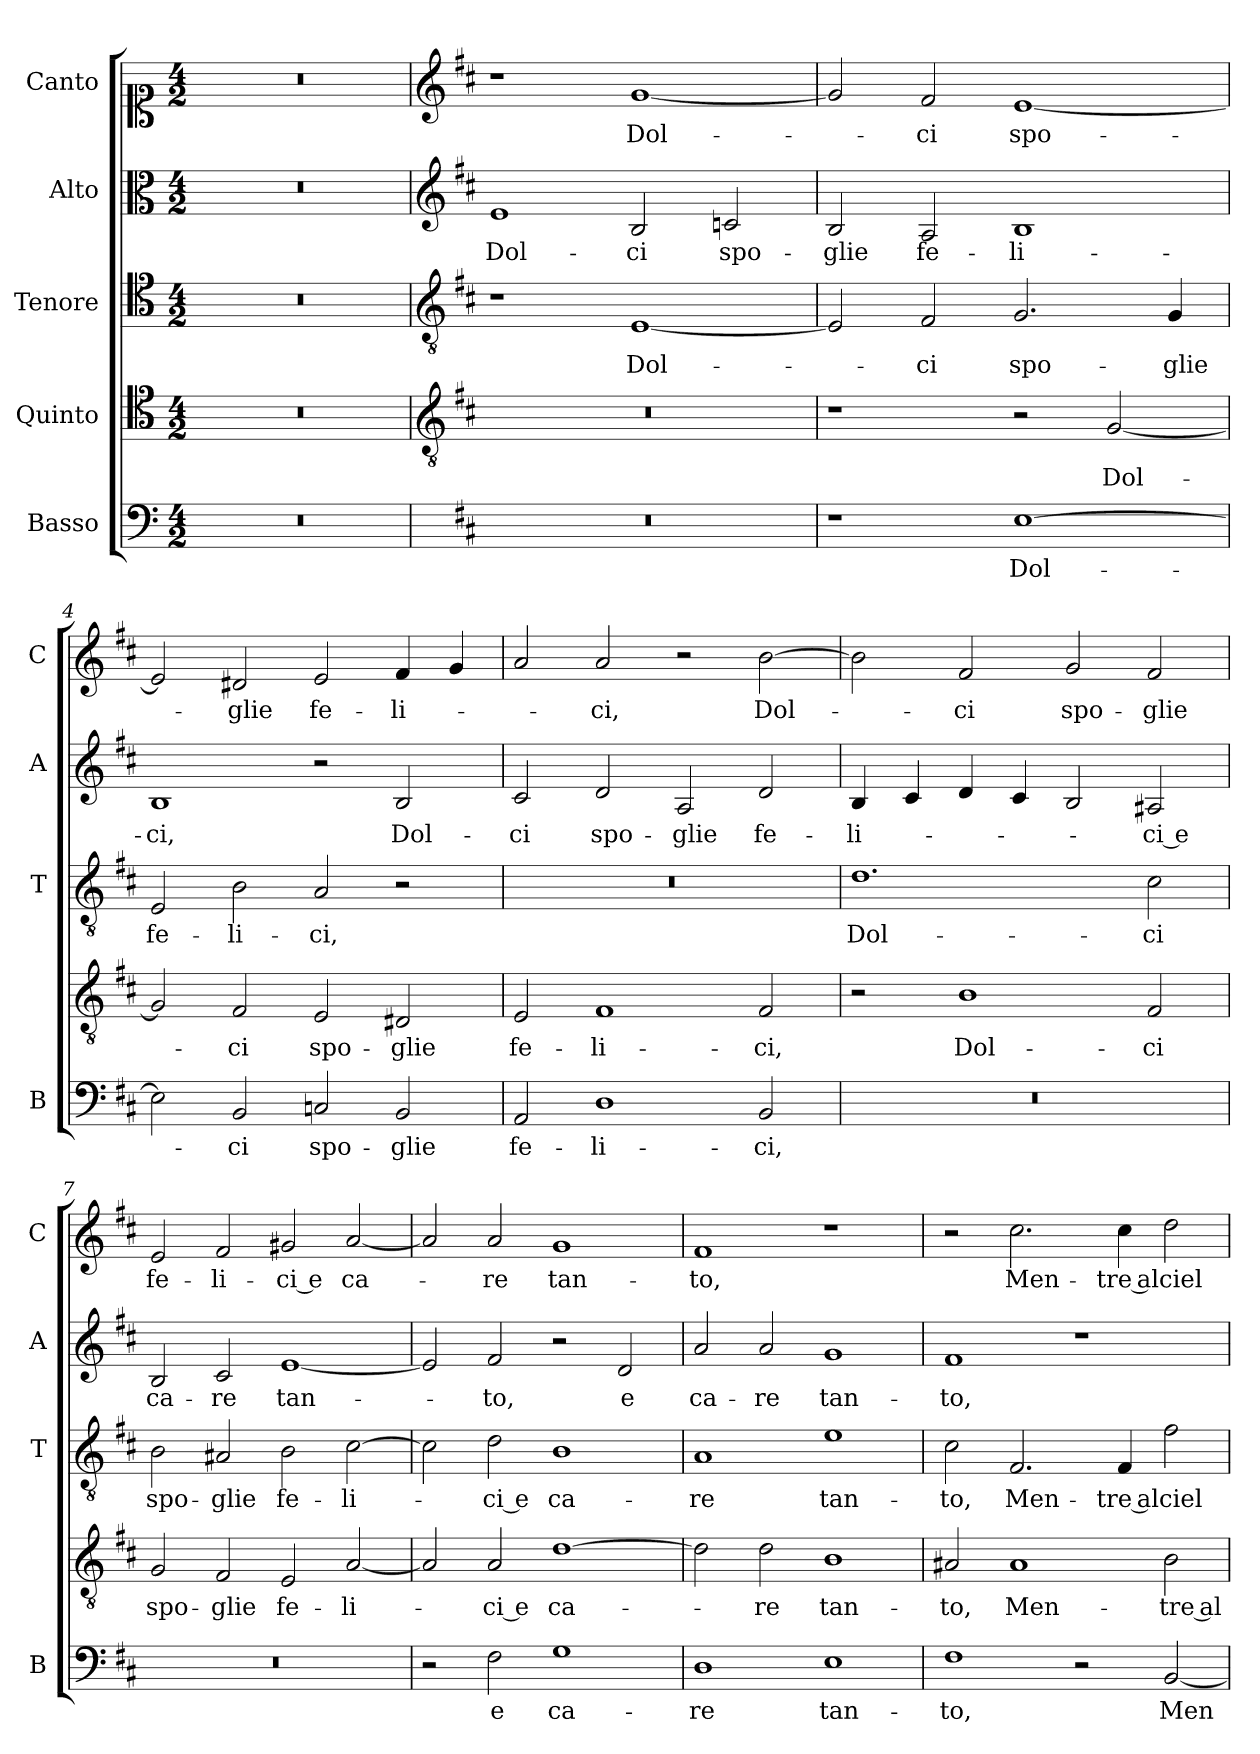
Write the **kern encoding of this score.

**kern	**text	**kern	**text	**kern	**text	**kern	**text	**kern	**text
*part5	*part5	*part4	*part4	*part3	*part3	*part2	*part2	*part1	*part1
*staff5	*staff5	*staff4	*staff4	*staff3	*staff3	*staff2	*staff2	*staff1	*staff1
*I"Basso	*	*I"Quinto	*	*I"Tenore	*	*I"Alto	*	*I"Canto	*
*I'B	*	*	*	*I'T	*	*I'A	*	*I'C	*
*clefF4	*	*clefC4	*	*clefC4	*	*clefC3	*	*clefC1	*
*k[]	*	*k[]	*	*k[]	*	*k[]	*	*k[]	*
*C:	*	*C:	*	*C:	*	*C:	*	*C:	*
*M4/2	*	*M4/2	*	*M4/2	*	*M4/2	*	*M4/2	*
=1	=1	=1	=1	=1	=1	=1	=1	=1	=1
0r	.	0r	.	0r	.	0r	.	0r	.
=2	=2	=2	=2	=2	=2	=2	=2	=2	=2
*	*	*clefGv2	*	*clefGv2	*	*clefG2	*	*clefG2	*
*k[f#c#]	*	*k[f#c#]	*	*k[f#c#]	*	*k[f#c#]	*	*k[f#c#]	*
*D:	*	*D:	*	*D:	*	*D:	*	*D:	*
!	!	!	!	!	!	!	!LO:LY:b	!	!
0r	.	0r	.	1r	.	1e	Dol-	1r	.
!	!	!	!	!	!LO:LY:b	!	!LO:LY:b	!	!LO:LY:b
.	.	.	.	[1E	Dol-	2B/	-ci	[1g	Dol-
!	!	!	!	!	!	!	!LO:LY:b	!	!
.	.	.	.	.	.	2cn/	spo-	.	.
=3	=3	=3	=3	=3	=3	=3	=3	=3	=3
!	!	!	!	!	!	!	!LO:LY:b	!	!
1r	.	1r	.	2E/]	.	2B/	-glie	2g/]	.
!	!	!	!	!	!LO:LY:b	!	!LO:LY:b	!	!LO:LY:b
.	.	.	.	2F#/	-ci	2A/	fe-	2f#/	-ci
!	!LO:LY:b	!	!	!	!LO:LY:b	!	!LO:LY:b	!	!LO:LY:b
[1E	Dol-	2r	.	2.G/	spo-	1B	-li-	[1e	spo-
!	!	!	!LO:LY:b	!	!	!	!	!	!
.	.	[2G/	Dol-	.	.	.	.	.	.
!	!	!	!	!	!LO:LY:b	!	!	!	!
.	.	.	.	4G/	-glie	.	.	.	.
=4	=4	=4	=4	=4	=4	=4	=4	=4	=4
!	!	!	!	!	!LO:LY:b	!	!LO:LY:b	!	!
2E\]	.	2G/]	.	2E/	fe-	1B	-ci,	2e/]	.
!	!LO:LY:b	!	!LO:LY:b	!	!LO:LY:b	!	!	!	!LO:LY:b
2BB/	-ci	2F#/	-ci	2B\	-li-	.	.	2d#X/	-glie
!	!LO:LY:b	!	!LO:LY:b	!	!LO:LY:b	!	!	!	!LO:LY:b
2Cn/	spo-	2E/	spo-	2A/	-ci,	2r	.	2e/	fe-
!	!LO:LY:b	!	!LO:LY:b	!	!	!	!LO:LY:b	!	!LO:LY:b
2BB/	-glie	2D#X/	-glie	2r	.	2B/	Dol-	4f#/	-li-
.	.	.	.	.	.	.	.	4g/	.
=5	=5	=5	=5	=5	=5	=5	=5	=5	=5
!	!LO:LY:b	!	!LO:LY:b	!	!	!	!LO:LY:b	!	!
2AA/	fe-	2E/	fe-	0r	.	2c#/	-ci	2a/	.
!	!LO:LY:b	!	!LO:LY:b	!	!	!	!LO:LY:b	!	!LO:LY:b
1D	-li-	1F#	-li-	.	.	2d/	spo-	2a/	-ci,
!	!	!	!	!	!	!	!LO:LY:b	!	!
.	.	.	.	.	.	2A/	-glie	2r	.
!	!LO:LY:b	!	!LO:LY:b	!	!	!	!LO:LY:b	!	!LO:LY:b
2BB/	-ci,	2F#/	-ci,	.	.	2d/	fe-	[2b\	Dol-
!!LO:LB:g=z
=6	=6	=6	=6	=6	=6	=6	=6	=6	=6
!	!	!	!	!	!LO:LY:b	!	!LO:LY:b	!	!
0r	.	2r	.	1.d	Dol-	4B/	-li-	2b\]	.
.	.	.	.	.	.	4c#/	.	.	.
!	!	!	!LO:LY:b	!	!	!	!	!	!LO:LY:b
.	.	1B	Dol-	.	.	4d/	.	2f#/	-ci
.	.	.	.	.	.	4c#/	.	.	.
!	!	!	!	!	!	!	!	!	!LO:LY:b
.	.	.	.	.	.	2B/	.	2g/	spo-
!	!	!	!LO:LY:b	!	!LO:LY:b	!	!LO:LY:b	!	!LO:LY:b
.	.	2F#/	-ci	2c#\	-ci	2A#X/	-ci e	2f#/	-glie
=7	=7	=7	=7	=7	=7	=7	=7	=7	=7
!	!	!	!LO:LY:b	!	!LO:LY:b	!	!LO:LY:b	!	!LO:LY:b
0r	.	2G/	spo-	2B\	spo-	2B/	ca-	2e/	fe-
!	!	!	!LO:LY:b	!	!LO:LY:b	!	!LO:LY:b	!	!LO:LY:b
.	.	2F#/	-glie	2A#X/	-glie	2c#/	-re	2f#/	-li-
!	!	!	!LO:LY:b	!	!LO:LY:b	!	!LO:LY:b	!	!LO:LY:b
.	.	2E/	fe-	2B\	fe-	[1e	tan-	2g#X/	-ci e
!	!	!	!LO:LY:b	!	!LO:LY:b	!	!	!	!LO:LY:b
.	.	[2A/	-li-	[2c#\	-li-	.	.	[2a/	ca-
=8	=8	=8	=8	=8	=8	=8	=8	=8	=8
2r	.	2A/]	.	2c#\]	.	2e/]	.	2a/]	.
!	!LO:LY:b	!	!LO:LY:b	!	!LO:LY:b	!	!LO:LY:b	!	!LO:LY:b
2F#\	e	2A/	-ci e	2d\	-ci e	2f#/	-to,	2a/	-re
!	!LO:LY:b	!	!LO:LY:b	!	!LO:LY:b	!	!	!	!LO:LY:b
1G	ca-	[1d	ca-	1B	ca-	2r	.	1g	tan-
!	!	!	!	!	!	!	!LO:LY:b	!	!
.	.	.	.	.	.	2d/	e	.	.
=9	=9	=9	=9	=9	=9	=9	=9	=9	=9
!	!LO:LY:b	!	!	!	!LO:LY:b	!	!LO:LY:b	!	!LO:LY:b
1D	-re	2d\]	.	1A	-re	2a/	ca-	1f#	-to,
!	!	!	!LO:LY:b	!	!	!	!LO:LY:b	!	!
.	.	2d\	-re	.	.	2a/	-re	.	.
!	!LO:LY:b	!	!LO:LY:b	!	!LO:LY:b	!	!LO:LY:b	!	!
1E	tan-	1B	tan-	1e	tan-	1g	tan-	1r	.
=10	=10	=10	=10	=10	=10	=10	=10	=10	=10
!	!LO:LY:b	!	!LO:LY:b	!	!LO:LY:b	!	!LO:LY:b	!	!
1F#	-to,	2A#X/	-to,	2c#\	-to,	1f#	-to,	2r	.
!	!	!	!LO:LY:b	!	!LO:LY:b	!	!	!	!LO:LY:b
.	.	1A#	Men-	2.F#/	Men-	.	.	2.cc#\	Men-
2r	.	.	.	.	.	1r	.	.	.
!	!	!	!	!	!LO:LY:b	!	!	!	!LO:LY:b
.	.	.	.	4F#/	-tre al	.	.	4cc#\	-tre al
!	!LO:LY:b	!	!LO:LY:b	!	!LO:LY:b	!	!	!	!LO:LY:b
[2BB/	Men-	2B\	-tre al	2f#\	ciel	.	.	2dd\	ciel
=	=	=	=	=	=	=	=	=	=
*-	*-	*-	*-	*-	*-	*-	*-	*-	*-
